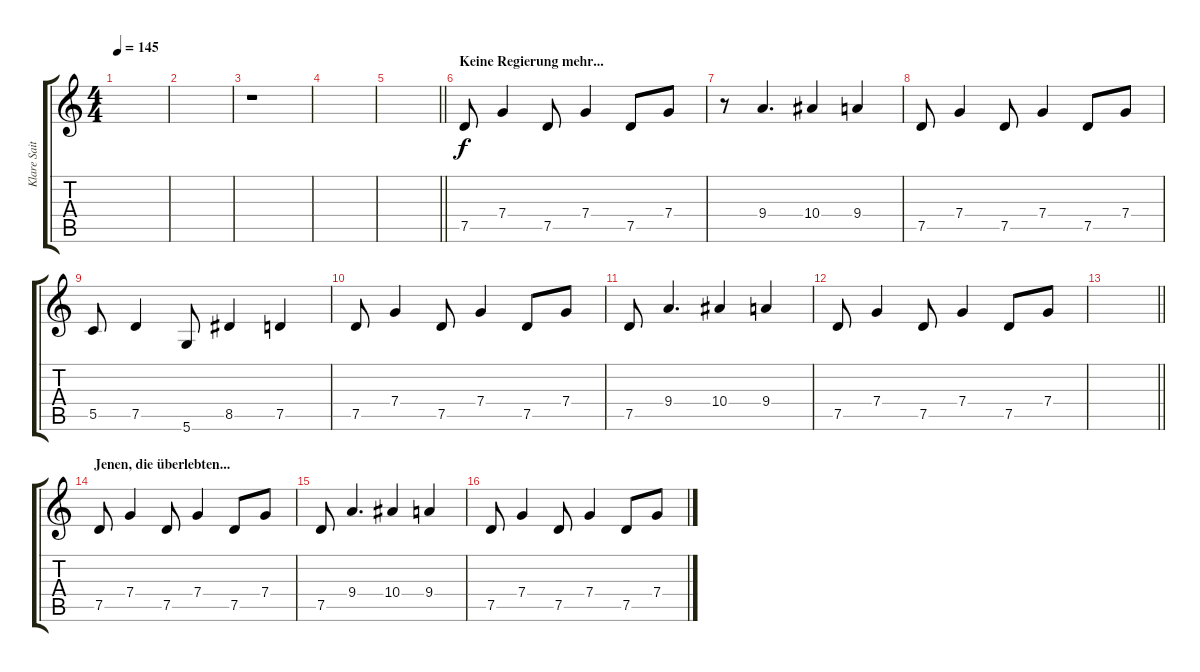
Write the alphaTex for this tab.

\track ("Klare Saiten" "Klare Sait") {instrument acousticguitarsteel}
\staff {score tabs}
\tuning (D4 A3 F3 C3 G2 D2) {hide}
\ts (4 4)
\tempo 145
\clef g2
\ks c
|
|
r.1 |
|
\barLineRight lightlight
|
\section ("" "Keine Regierung mehr...")
7.5.8 7.4.4 7.5.8 7.4.4 7.5.8 7.4.8 |
r.8 9.4.4{d} 10.4.4 9.4.4 |
7.5.8 7.4.4 7.5.8 7.4.4 7.5.8 7.4.8 |
5.5.8 7.5.4 5.6.8 8.5.4 7.5.4 |
7.5.8 7.4.4 7.5.8 7.4.4 7.5.8 7.4.8 |
7.5.8 9.4.4{d} 10.4.4 9.4.4 |
7.5.8 7.4.4 7.5.8 7.4.4 7.5.8 7.4.8 |
\barLineRight lightlight
|
\section ("" "Jenen, die überlebten...")
7.5.8 7.4.4 7.5.8 7.4.4 7.5.8 7.4.8 |
7.5.8 9.4.4{d} 10.4.4 9.4.4 |
7.5.8 7.4.4 7.5.8 7.4.4 7.5.8 7.4.8
